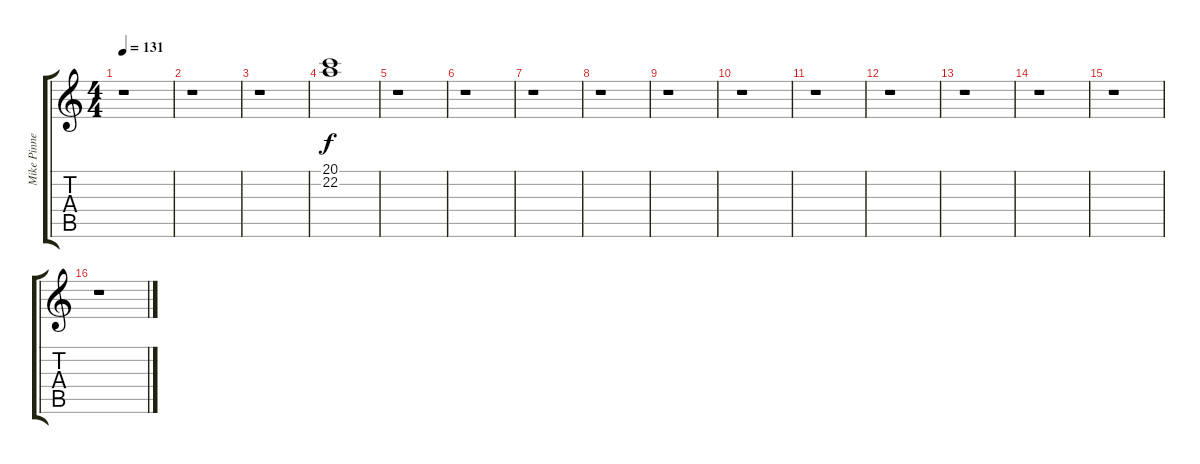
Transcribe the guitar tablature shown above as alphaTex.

\track ("Mike Pinnella (Strings)" "Mike Pinne") {instrument stringensemble1}
\staff {score tabs}
\tuning (E4 B3 G3 D3 A2 E2) {hide}
\ts (4 4)
\tempo 131
\clef g2
\ks c
r.1{dy f} |
r.1 |
r.1 |
(20.1 22.2).1 |
r.1 |
r.1 |
r.1 |
r.1 |
r.1 |
r.1 |
r.1 |
r.1 |
r.1 |
r.1 |
r.1 |
r.1
